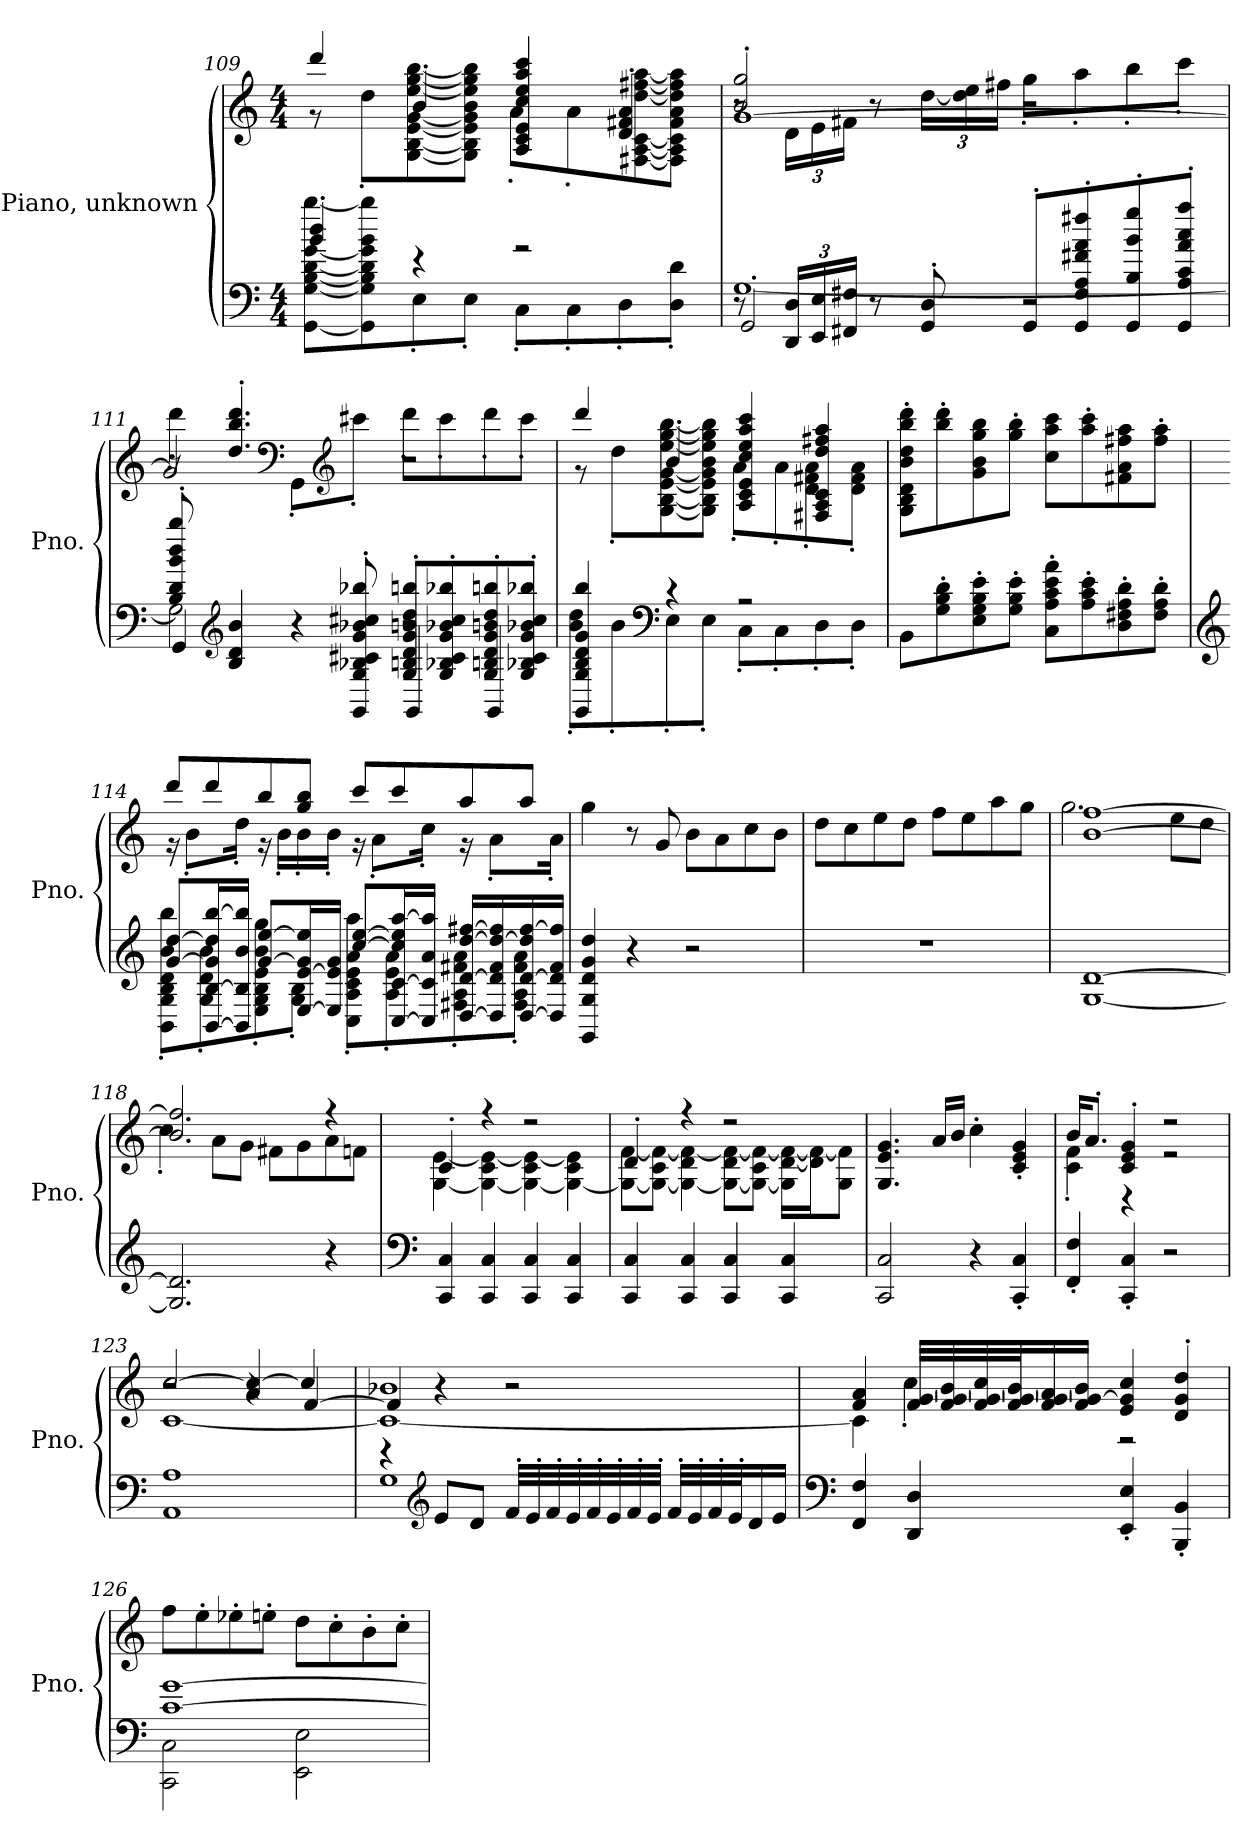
**kern	**kern
*part1	*part1
*staff2	*staff1
*I"Piano, unknown	*
*I'Pno.	*
*clefF4	*clefG2
*k[]	*k[]
*M4/4	*M4/4
=109	=109
*^	*^
4b/' 4dd/'	[8GG\ [8G\ [8B\ [8d\ [8g\ [8bb\L	4ddd/	8r
.	8GG\] 8G\] 8B\] 8d\] 8g\] 8b\ 8bb\]	.	8dd'\L
4r	8E'\	4b'/	[8G\ [8B\ [8e\ [8g\ [8ee\ [8gg\ [8bb\
.	8E'\J	.	8G\] 8B\] 8e\] 8g\] 8b\ 8ee\] 8gg\] 8bb\]J
2r	8C'\L	4A/ 4c/ 4e/ 4cc/ 4ee/ 4aa/ 4ccc/	8a'\L
.	8C'\	.	8a'\
.	8D'\	4d/' 4f#X/' 4a/'	[8F#X\ [8A\ [8c\ [8dd\ [8ff#X\ [8aa\
.	8D\' 8d\'J	.	8F#\] 8A\] 8c\] 8f#\ 8a\ 8dd\] 8ff#\] 8aa\]J
!!LO:PB:g=z
=110	=110	=110	=110
*	*^	*	*^
8r	[1G	2GG'/	2b/' 2gg/'	8r	[1g
*Xbrackettup	*	*	*	*Xbrackettup	*
24DD/ 24D/LL	.	.	.	24d\LL	.
24EE/ 24E/	.	.	.	24e\	.
24FF#X/ 24F#X/JJ	.	.	.	24f#X\JJ	.
8r	.	.	.	8r	.
8GG/' 8D/'	.	.	.	[24dd\LL	.
.	.	.	.	24dd\] 24ee\	.
.	.	.	.	24ff#X\JJ	.
8GG'/L	.	2r	2r	8gg'\L	.
8GG/' 8F#/' 8A/' 8f#X/' 8a/' 8ff#X/'	.	.	.	8aa'\	.
8GG/' 8B/' 8b/' 8gg/'	.	.	.	8bb'\	.
8GG/' 8A/' 8c/' 8a/' 8cc/' 8aa/'J	.	.	.	8ccc'\J	.
=111	=111	=111	=111	=111	=111
8B/' 8d/' 8b/' 8dd/' 8bb/'	2G\]	4GG/	8r	4ddd'\	2g/]
*clefG2	*	*	*	*	*
4B/ 4d/ 4b/	.	.	4.dd/' 4.bb/' 4.ddd/'	.	.
*	*	*	*clefF4	*	*
.	.	4r	.	8GG'\L	.
*	*	*	*clefG2	*	*
8GG/' 8G/' 8B-X/' 8c#X/' 8g/' 8b-X/' 8cc#X/' 8bb-X/'	.	.	.	8ccc#X'\J	.
8G/' 8Bn/' 8d/' 8g/' 8bn/' 8dd/' 8bbn/'L	2r	4GG/	2r	8ddd'\L	2r
8G/' 8B-X/' 8c#/' 8g/' 8b-X/' 8cc#/' 8bb-X/'	.	.	.	8ccc#'\	.
8G/' 8Bn/' 8d/' 8g/' 8bn/' 8dd/' 8bbn/'	.	4GG/	.	8ddd'\	.
8G/' 8B-X/' 8c#/' 8g/' 8b-X/' 8cc#/' 8bb-X/'J	.	.	.	8ccc#'\J	.
*	*v	*v	*	*	*
*	*	*	*v	*v
!!LO:LB:g=z
=112	=112	=112	=112
4GG/ 4G/ 4B/ 4d/ 4g/ 4bb/	8b\' 8dd\'L	4ddd/	8r
.	8b'\	.	8dd'\L
*clefF4	*	*	*
4r	8E'\	4b'/	[8G\ [8B\ [8e\ [8g\ [8ee\ [8gg\ [8bb\
.	8E'\J	.	8G\] 8B\] 8e\] 8g\] 8b\ 8ee\] 8gg\] 8bb\]J
2r	8C'\L	4A/ 4c/ 4e/ 4cc/ 4ee/ 4aa/ 4ccc/	8a'\L
.	8C'\	.	8a'\
.	8D'\	4F#X/ 4A/ 4c/ 4dd/ 4ff#X/ 4aa/	8d\' 8f#X\' 8a\'
.	8D'\J	.	8d\' 8f#\' 8a\'J
*v	*v	*	*
*	*v	*v
=113	=113
8BB\L	8G\' 8B\' 8d\' 8b\' 8dd\' 8bb\' 8ddd\'L
8G\' 8B\' 8d\'	8bb\' 8ddd\'
8E\' 8G\' 8B\' 8e\'	8g\ 8b\ 8gg\ 8bb\
8G\' 8B\' 8e\'J	8gg\' 8bb\'J
8C\' 8A\' 8c\' 8e\' 8a\'L	8cc\ 8aa\ 8ccc\L
8A\' 8c\' 8e\'	8aa\' 8ccc\'
8D\' 8F#X\' 8A\' 8d\'	8f#X\ 8a\ 8ff#X\ 8aa\
8F#\' 8A\' 8d\'J	8ff#\' 8aa\'J
!!LO:LB:g=z
=114	=114
*clefG2	*
*^	*^
[8g/ [8dd/L	8BB\' 8G\' 8B\' 8d\' 8b\' 8bb\'L	8ddd/L	16r
.	.	.	8b'\L
[16BB/ [16B/ 16g/] 16dd/] [16bb/L	8G\' 8d\' 8b\'	8ddd/	.
16BB/] 16B/] 16b/ 16bb/]JJ	.	.	16dd'\Jk
[8g/ [8ee/L	8E\' 8G\' 8B\' 8e\' 8b\' 8gg\'	8bb/	16r
.	.	.	16b'\LL
[16E/ [16e/ 16g/] 16ee/]L	8G\' 8B\'J	8gg/ 8bb/J	16b'\
16E/] 16e/] 16g/JJ	.	.	16b'\JJ
[8cc/ [8ee/L	8C\' 8A\' 8c\' 8e\' 8a\' 8aa\'L	8ccc/L	16r
.	.	.	8a'\L
[16C/ [16c/ 16cc/] 16ee/] [16aa/L	8A\' 8e\' 8a\'	8ccc/	.
16C/] 16c/] 16a/ 16aa/]JJ	.	.	16cc'\Jk
[16D/ [16d/ [16dd/ [16ff#X/LL	8F#X\' 8A\' 8f#X\' 8a\'	8aa/	16r
16D/] 16d/] 16f#/ 16dd/_ 16ff#/]	.	.	8a'\L
[16D/ [16d/ 16dd/] [16ff#/	8F#\' 8A\' 8f#\' 8a\'J	8aa/J	.
16D/] 16d/] 16f#/ 16ff#/]JJ	.	.	16a'\Jk
*v	*v	*	*
*	*v	*v
=115	=115
4GG/ 4G/ 4d/ 4g/ 4dd/	4gg\
4r	8r
.	8g/
2r	8b\L
.	8a\
.	8cc\
.	8b\J
=116	=116
1r	8dd\L
.	8cc\
.	8ee\
.	8dd\J
.	8ff\L
.	8ee\
.	8aa\
.	8gg\J
=117	=117
*	*^
[1G [1d	[1b [1ff	2.gg\
.	.	8ee\L
.	.	8dd\J
!!LO:LB:g=z	!!
=118	=118	=118
2.G/] 2.d/]	2.b/] 2.ff/]	4cc'\
.	.	8a\L
.	.	8g\J
.	.	8f#X\L
.	.	8g\
4r	4r	8a\
.	.	8fn\J
=119	=119	=119
*clefF4	*	*
4CC/ 4C/	4c'/	[4G\ [4e\
4CC/ 4C/	4r	4G\_ 4c\ 4e\_
4CC/ 4C/	2r	4G\_ 4c\ 4e\_
4CC/ 4C/	.	4G\_ 4c\ 4e\]
=120	=120	=120
4CC/ 4C/	4d'/	8G\_ [8f\L
.	.	8G\_ 8c\ 8f\_J
4CC/ 4C/	4r	4G\_ 4d\ 4f\_
4CC/ 4C/	2r	8G\_ 8d\ 8f\_L
.	.	8G\_ 8c\ 8f\_J
4CC/ 4C/	.	16G\] [16d\ 16f\_LL
.	.	16d\] 16f\_J
.	.	8G\ 8f\]J
*	*v	*v
=121	=121
2CC/ 2C/	4.G/ 4.e/ 4.g/
.	16a/LL
.	16b/JJ
4r	4cc'\
4CC/' 4C/'	4c/' 4e/' 4g/'
=122	=122
*	*^
4FF/' 4F/'	16b/KL	4c\' 4f\'
.	8.a'/J	.
4CC/' 4C/'	4c/' 4e/' 4g/'	4r
2r	2r	2r
!!LO:LB:g=z
=123	=123	=123
*	*	*^
1AA 1A	[2cc/	[1c	2r
.	4a/ 4cc/_	.	4r
.	4cc/]	.	[4f/
=124	=124	=124	=124
*^	*	*	*
4r	1G	1b-X	1c_	4f/]
*clefG2	*	*	*	*
8e/L	.	.	.	4r
8d/J	.	.	.	.
32f'/LLL	.	.	.	2r
32e'/	.	.	.	.
32f'/	.	.	.	.
32e'/	.	.	.	.
32f'/	.	.	.	.
32e'/	.	.	.	.
32f'/	.	.	.	.
32e'/JJJ	.	.	.	.
32f'/LLL	.	.	.	.
32e'/	.	.	.	.
32f'/	.	.	.	.
32e'/J	.	.	.	.
16d/	.	.	.	.
16e/JJ	.	.	.	.
*v	*v	*	*	*
*	*v	*v	*v
=125	=125
*clefF4	*
*	*^
4FF/ 4F/	4f/ 4a/	4c\]
4DD/ 4D/	[32f/ [32g/LLL	4cc'\
.	32f/_ 32g/_ 32b/	.
.	32f/_ 32g/_ 32cc/	.
.	32f/_ 32g/_ 32b/J	.
.	16f/_ 16g/_ 16a/	.
.	16f/] 16g/_ 16b/JJ	.
4EE/' 4E/'	4e/ 4g/] 4cc/	2r
4BBB/' 4BB/'	4d/' 4g/' 4dd/'	.
*	*v	*v
!!LO:LB:g=z
=126	=126
*^	*
[1c [1g	2CC\ 2C\	8ff\L
.	.	8ee'\
.	.	8ee-X'\
.	.	8een'\J
.	2EE\ 2E\	8dd\L
.	.	8cc'\
.	.	8b'\
.	.	8cc'\J
*v	*v	*
=	=
*-	*-
